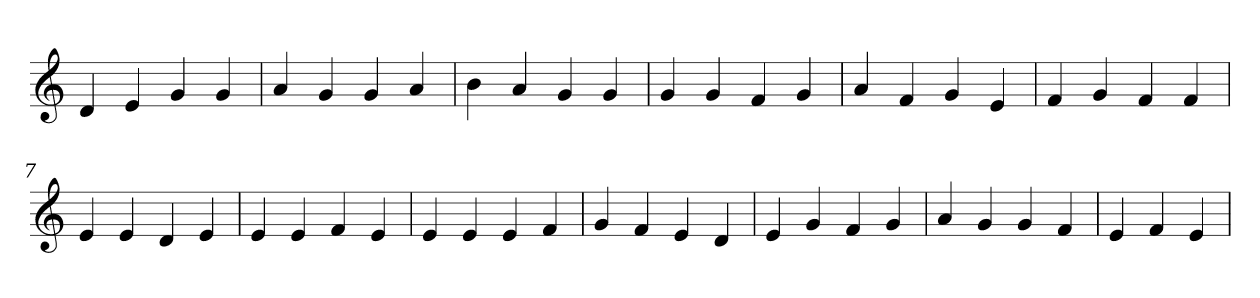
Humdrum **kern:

**kern
*part1
*staff1
*clefG2
=1
4d
4e
4g
4g
=2
4a
4g
4g
4a
=3
4b
4a
4g
4g
=4
4g
4g
4f
4g
=5
4a
4f
4g
4e
=6
4f
4g
4f
4f
=7
4e
4e
4d
4e
=8
4e
4e
4f
4e
=9
4e
4e
4e
4f
=10
4g
4f
4e
4d
=11
4e
4g
4f
4g
=12
4a
4g
4g
4f
=13
4e
4f
4e
=
*-
